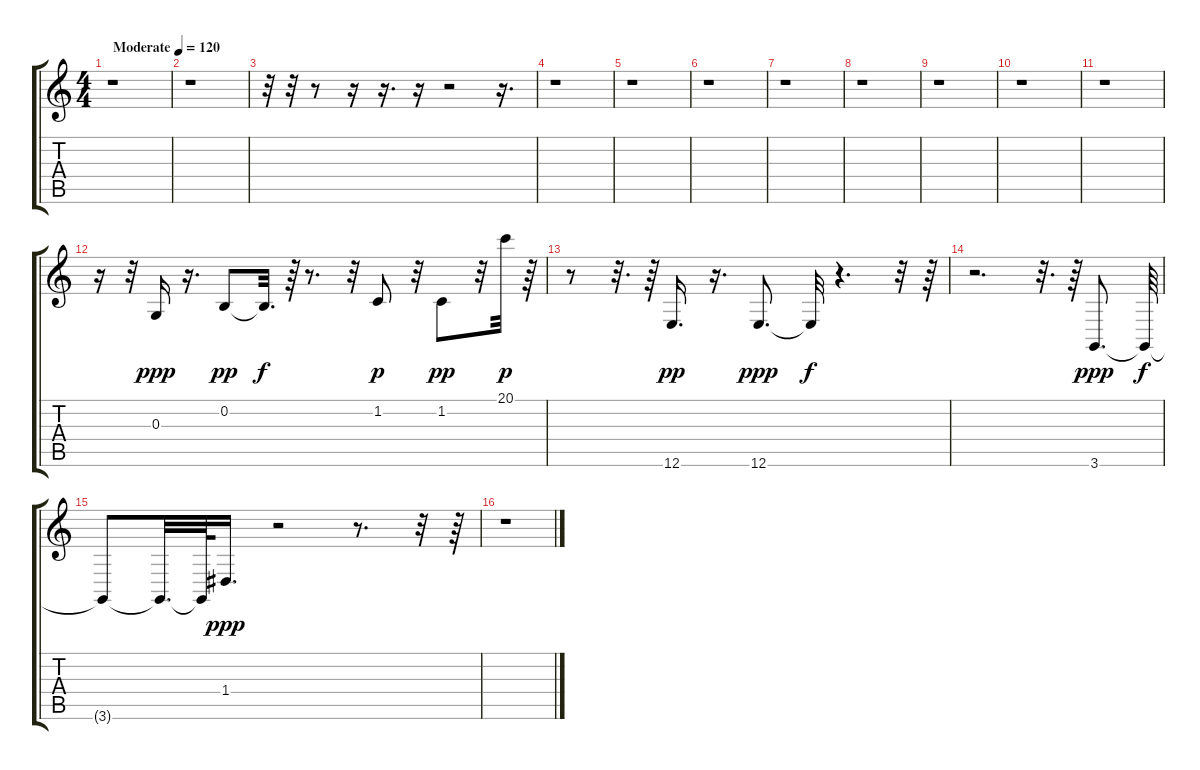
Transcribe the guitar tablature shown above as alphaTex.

\track "" {instrument acousticgrandpiano}
\staff {score tabs}
\tuning (E4 B3 G3 D3 A2 E2) {hide}
\ts (4 4)
\tempo (120 "Moderate")
\clef g2
\ks c
r.1{dy ppp instrument acousticgrandpiano} |
r.1 |
r.32 r.32 r.8 r.16 r.16{d} r.16 r.2 r.16{d} |
r.1 |
r.1 |
r.1 |
r.1 |
r.1 |
r.1 |
r.1 |
r.1 |
r.16 r.32 0.3.16 r.16{d} 0.2.8{dy pp} 0.2{t}.32{d dy f} r.64 r.8{d} r.32 1.2.8{dy p} r.32 1.2.8{dy pp} r.32 20.1.32{dy p} r.64 |
r.8 r.32{d} r.64 12.6.16{d dy pp} r.16{d} 12.6.8{d dy ppp} 12.6{t}.32{dy f} r.4{d} r.32 r.64 |
r.2{d} r.32{d} r.64 3.6.8{d dy ppp} 3.6{t}.64{dy f} |
3.6{t}.8 3.6{t}.32{d} 3.6{t}.64 1.4.16{d dy ppp} r.2 r.8{d} r.32 r.64 |
r.1
